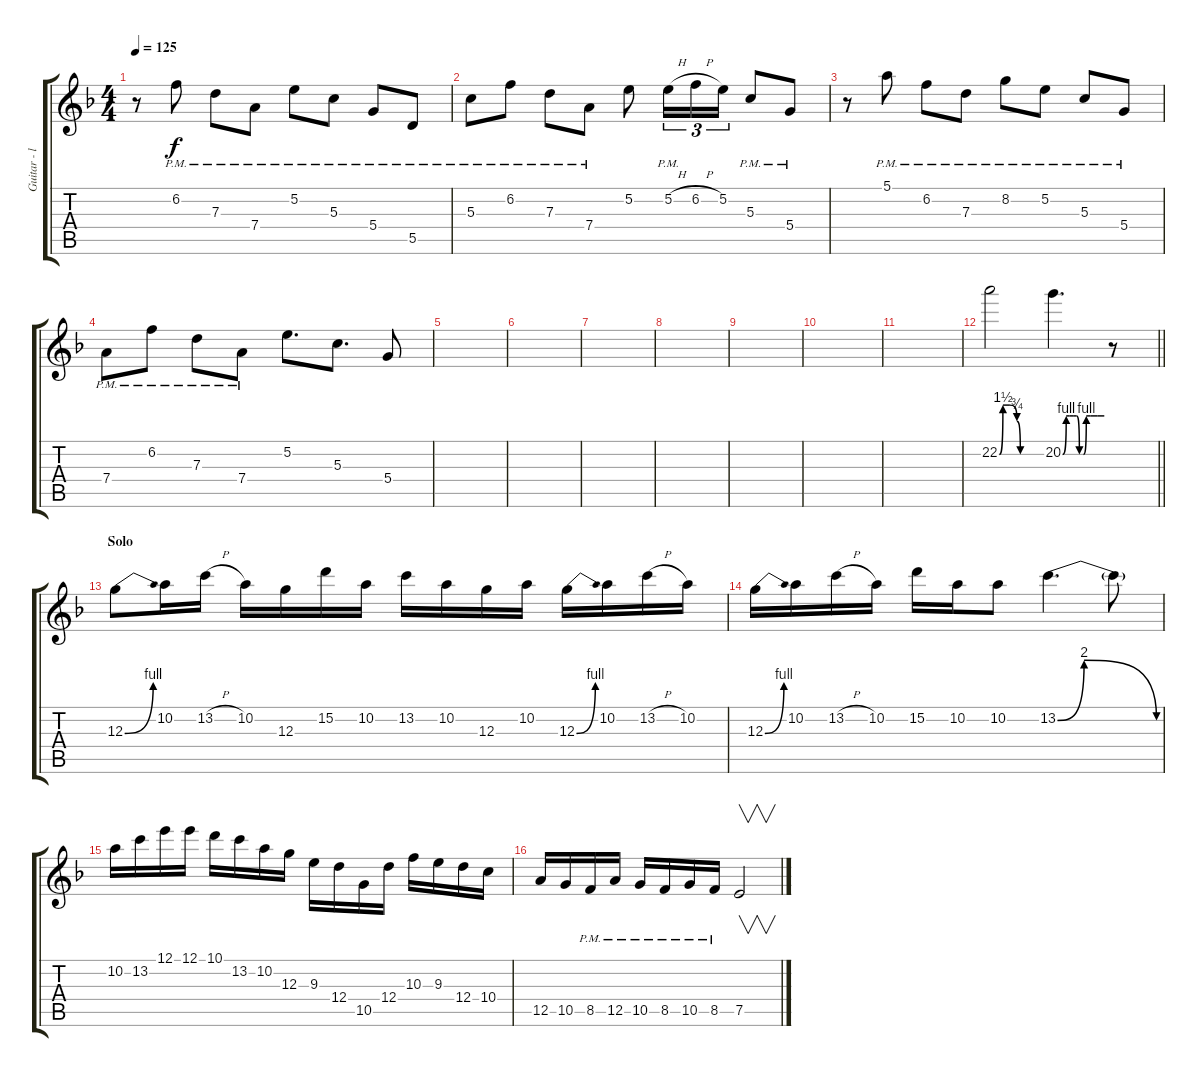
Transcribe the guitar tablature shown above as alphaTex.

\track ("Guitar - lead" "Guitar - l") {instrument distortionguitar}
\staff {score tabs}
\tuning (E4 B3 G3 D3 A2 E2) {hide}
\ts (4 4)
\tempo 125
\clef g2
\ks f
r.8{dy f} 6.2{pm}.8 7.3{pm}.8 7.4{pm}.8 5.2{pm}.8 5.3{pm}.8 5.4{pm}.8 5.5{pm}.8 |
5.3{pm}.8 6.2{pm}.8 7.3{pm}.8 7.4{pm}.8 5.2.8 5.2{h pm}.16{tu (3 2)} 6.2{h}.16{tu (3 2)} 5.2.16{tu (3 2)} 5.3{pm}.8 5.4{pm}.8 |
r.8 5.1{pm}.8 6.2{pm}.8 7.3{pm}.8 8.2{pm}.8 5.2{pm}.8 5.3{pm}.8 5.4{pm}.8 |
7.4{pm}.8 6.2{pm}.8 7.3{pm}.8 7.4{pm}.8 5.2.8{d} 5.3.8{d} 5.4.8 |
|
|
|
|
|
|
|
\barLineRight lightlight
22.2{be (custom 0 0 5 6 15 6 25 3 30 0 40 0 60 0)}.2 20.2{be (custom 0 0 5 4 10 4 16 4 20 4 24 0 30 0 34 4 40 4 50 4 60 4)}.4{d} r.8 |
\section ("" "Solo")
12.3{be (bend 0 0 60 4)}.8 10.2.16 13.2{h}.16 10.2.16 12.3.16 15.2.16 10.2.16 13.2.16 10.2.16 12.3.16 10.2.16 12.3{be (bend 0 0 60 4)}.16 10.2.16 13.2{h}.16 10.2.16 |
12.3{be (bend 0 0 60 4)}.16 10.2.16 13.2{h}.16 10.2.16 15.2.16 10.2.16 10.2.8 13.2{be (custom 0 0 15 8 56 0 60 0)}.4{d} 13.2{t}.8 |
10.2.16 13.2.16 12.1.16 12.1.16 10.1.16 13.2.16 10.2.16 12.3.16 9.3.16 12.4.16 10.5.16 12.4.16 10.3.16 9.3.16 12.4.16 10.4.16 |
12.5.16 10.5.16 8.5{pm}.16 12.5{pm}.16 10.5{pm}.16 8.5{pm}.16 10.5{pm}.16 8.5{pm}.16 7.5.2{v}
